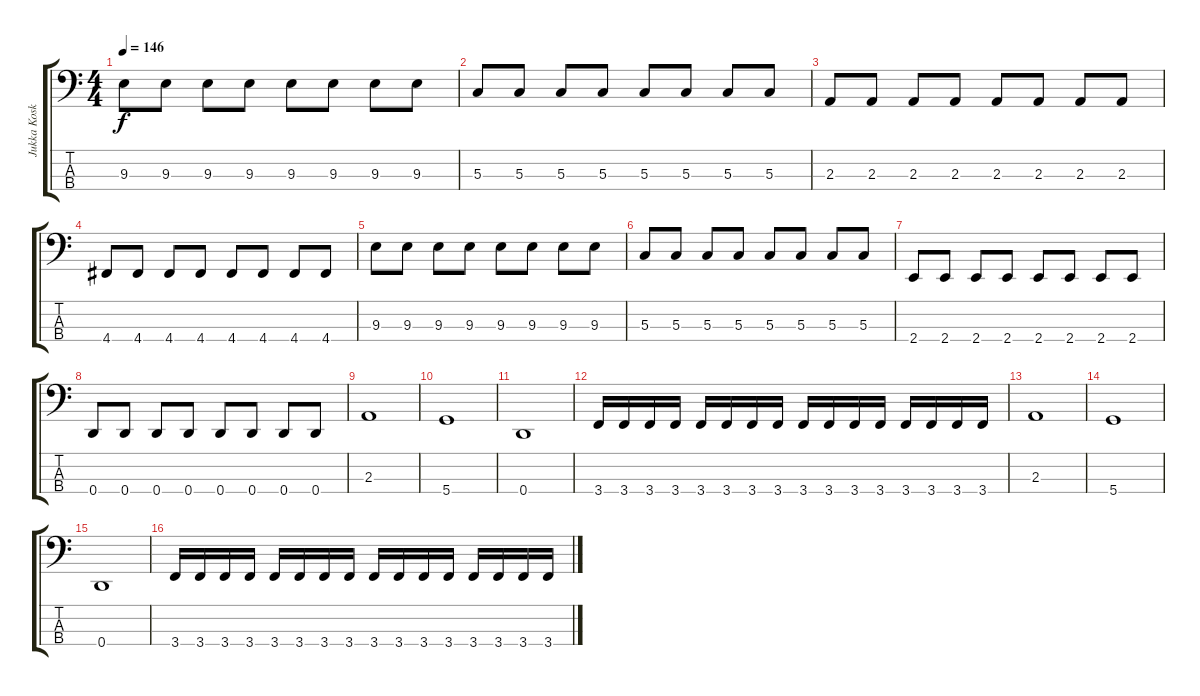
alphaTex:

\track ("Jukka Koskinen" "Jukka Kosk") {instrument electricbasspick}
\staff {score tabs}
\tuning (F2 C2 G1 D1) {hide}
\ts (4 4)
\tempo 146
\clef f4
\ks c
9.3.8{dy f} 9.3.8 9.3.8 9.3.8 9.3.8 9.3.8 9.3.8 9.3.8 |
5.3.8 5.3.8 5.3.8 5.3.8 5.3.8 5.3.8 5.3.8 5.3.8 |
2.3.8 2.3.8 2.3.8 2.3.8 2.3.8 2.3.8 2.3.8 2.3.8 |
4.4.8 4.4.8 4.4.8 4.4.8 4.4.8 4.4.8 4.4.8 4.4.8 |
9.3.8 9.3.8 9.3.8 9.3.8 9.3.8 9.3.8 9.3.8 9.3.8 |
5.3.8 5.3.8 5.3.8 5.3.8 5.3.8 5.3.8 5.3.8 5.3.8 |
2.4.8 2.4.8 2.4.8 2.4.8 2.4.8 2.4.8 2.4.8 2.4.8 |
0.4.8 0.4.8 0.4.8 0.4.8 0.4.8 0.4.8 0.4.8 0.4.8 |
2.3.1 |
5.4.1 |
0.4.1 |
3.4.16 3.4.16 3.4.16 3.4.16 3.4.16 3.4.16 3.4.16 3.4.16 3.4.16 3.4.16 3.4.16 3.4.16 3.4.16 3.4.16 3.4.16 3.4.16 |
2.3.1 |
5.4.1 |
0.4.1 |
3.4.16 3.4.16 3.4.16 3.4.16 3.4.16 3.4.16 3.4.16 3.4.16 3.4.16 3.4.16 3.4.16 3.4.16 3.4.16 3.4.16 3.4.16 3.4.16
